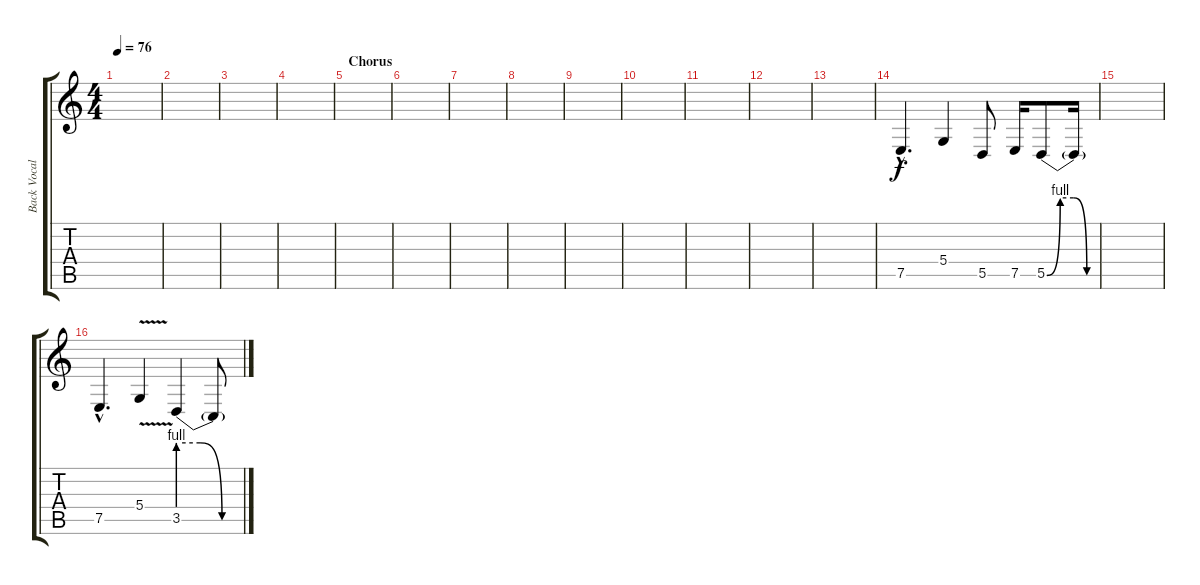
\track ("Back Vocal" "Back Vocal") {instrument bassoon}
\staff {score tabs}
\tuning (E4 B3 G3 D3 A2 E2) {hide}
\ts (4 4)
\tempo 76
\clef g2
\ks c
|
|
|
|
\section ("" "Chorus")
|
|
|
|
|
|
|
|
\section ("" "")
|
7.5{hac}.4{d} 5.4.4 5.5.8 7.5.16 5.5{be (custom 0 0 15 4 30 4 45 0 60 0)}.8 5.5{t}.16 |
|
7.5{hac}.4{d} 5.4{v}.4 3.5{be (custom 0 4 20 4 40 0 60 0)}.4 3.5{t}.8
